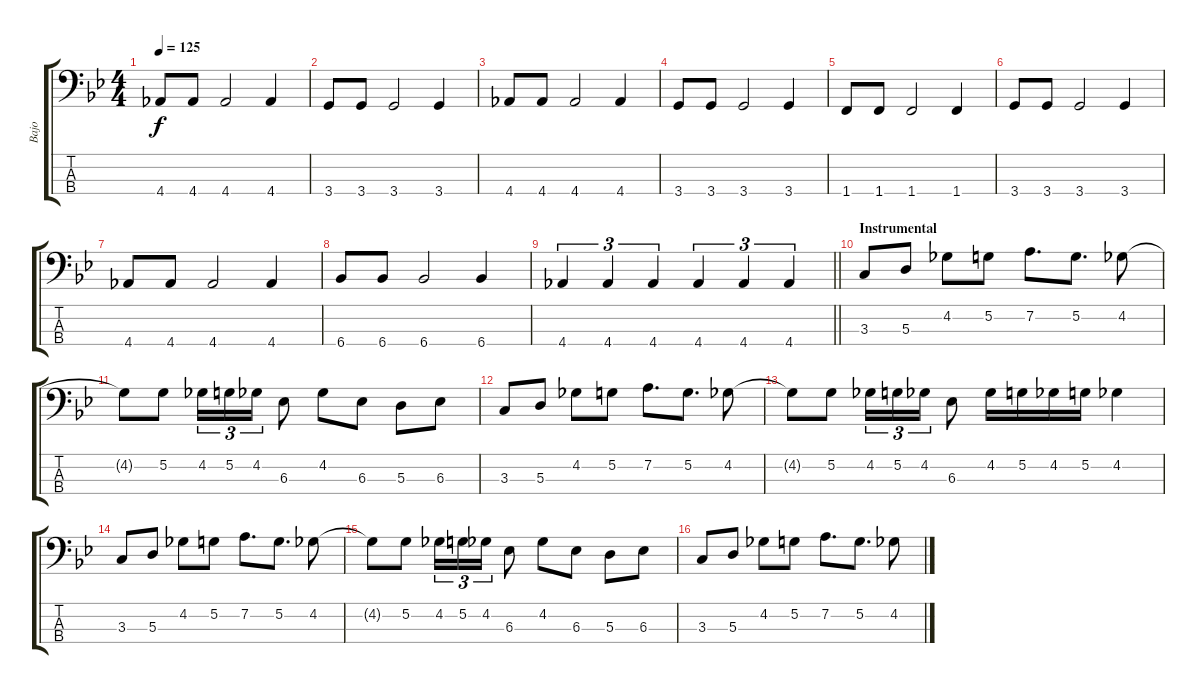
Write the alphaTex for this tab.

\track ("Bajo" "Bajo") {instrument electricbassfinger}
\staff {score tabs}
\tuning (G2 D2 A1 E1) {hide}
\ts (4 4)
\tempo 125
\clef f4
\ks gminor
4.4.8{dy f} 4.4.8 4.4.2 4.4.4 |
3.4.8 3.4.8 3.4.2 3.4.4 |
4.4.8 4.4.8 4.4.2 4.4.4 |
3.4.8 3.4.8 3.4.2 3.4.4 |
1.4.8 1.4.8 1.4.2 1.4.4 |
3.4.8 3.4.8 3.4.2 3.4.4 |
4.4.8 4.4.8 4.4.2 4.4.4 |
6.4.8 6.4.8 6.4.2 6.4.4 |
\barLineRight lightlight
4.4.4{tu (3 2)} 4.4.4{tu (3 2)} 4.4.4{tu (3 2)} 4.4.4{tu (3 2)} 4.4.4{tu (3 2)} 4.4.4{tu (3 2)} |
\section ("" "Instrumental")
3.3.8 5.3.8 4.2.8 5.2.8 7.2.8{d} 5.2.8{d} 4.2.8 |
4.2{t}.8 5.2.8 4.2.16{tu (3 2)} 5.2.16{tu (3 2)} 4.2.16{tu (3 2)} 6.3.8 4.2.8 6.3.8 5.3.8 6.3.8 |
3.3.8 5.3.8 4.2.8 5.2.8 7.2.8{d} 5.2.8{d} 4.2.8 |
4.2{t}.8 5.2.8 4.2.16{tu (3 2)} 5.2.16{tu (3 2)} 4.2.16{tu (3 2)} 6.3.8 4.2.16 5.2.16 4.2.16 5.2.16 4.2.4 |
3.3.8 5.3.8 4.2.8 5.2.8 7.2.8{d} 5.2.8{d} 4.2.8 |
4.2{t}.8 5.2.8 4.2.16{tu (3 2)} 5.2.16{tu (3 2)} 4.2.16{tu (3 2)} 6.3.8 4.2.8 6.3.8 5.3.8 6.3.8 |
3.3.8 5.3.8 4.2.8 5.2.8 7.2.8{d} 5.2.8{d} 4.2.8
